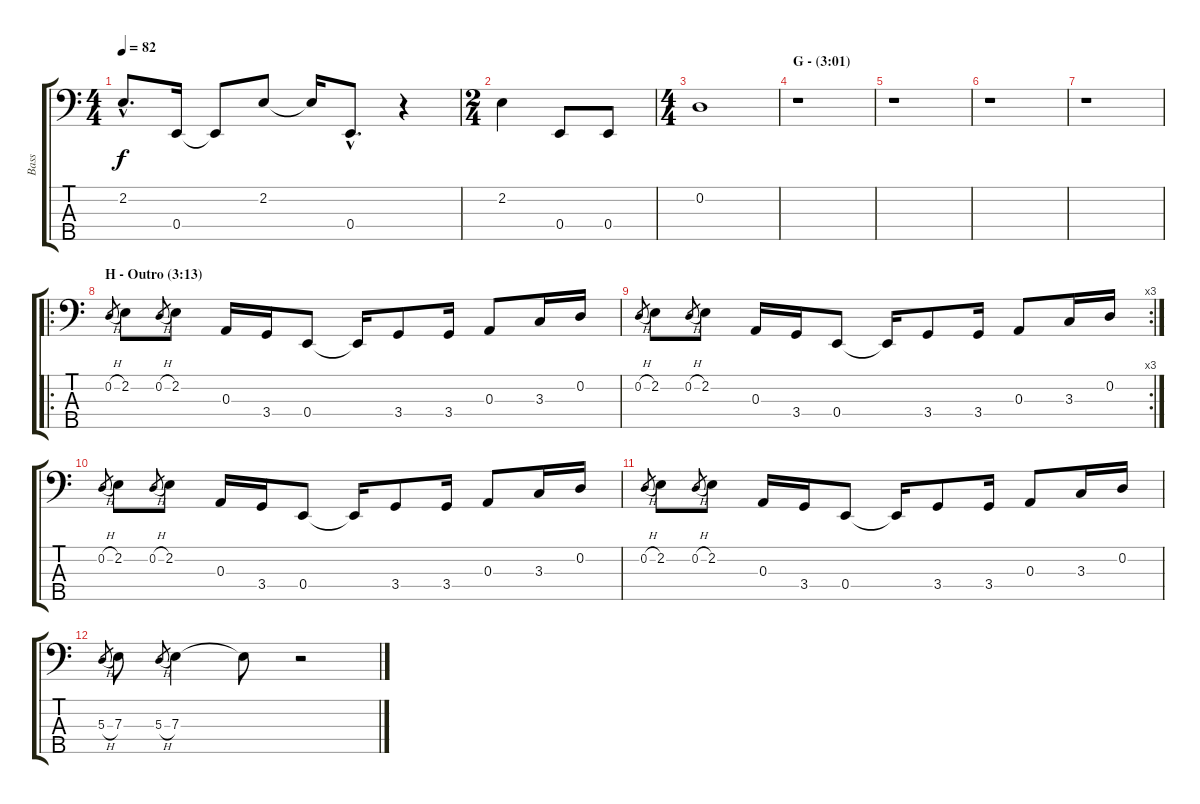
\track ("Bass" "Bass") {instrument electricbasspick}
\staff {score tabs}
\tuning (G2 D2 A1 E1 B0) {hide}
\ts (4 4)
\tempo 82
\clef f4
\ks c
2.2{hac}.8{d dy f} 0.4.16 0.4{t}.8 2.2.8 2.2{t}.16 0.4{hac}.8{d} r.4 |
\ts (2 4)
2.2.4 0.4.8 0.4.8 |
\ts (4 4)
0.2.1 |
\section ("" "G - (3:01)")
r.1 |
r.1 |
r.1 |
r.1 |
\ro
\section ("" "H - Outro (3:13)")
0.2{h}.8{gr} 2.2.8 0.2{h}.8{gr} 2.2.8 0.3.16 3.4.16 0.4.8 0.4{t}.16 3.4.8 3.4.16 0.3.8 3.3.16 0.2.16 |
\rc 3
0.2{h}.8{gr} 2.2.8 0.2{h}.8{gr} 2.2.8 0.3.16 3.4.16 0.4.8 0.4{t}.16 3.4.8 3.4.16 0.3.8 3.3.16 0.2.16 |
0.2{h}.8{gr} 2.2.8 0.2{h}.8{gr} 2.2.8 0.3.16 3.4.16 0.4.8 0.4{t}.16 3.4.8 3.4.16 0.3.8 3.3.16 0.2.16 |
0.2{h}.8{gr} 2.2.8 0.2{h}.8{gr} 2.2.8 0.3.16 3.4.16 0.4.8 0.4{t}.16 3.4.8 3.4.16 0.3.8 3.3.16 0.2.16 |
5.3{h}.8{gr} 7.3.8 5.3{h}.8{gr} 7.3.4 7.3{t}.8 r.2
